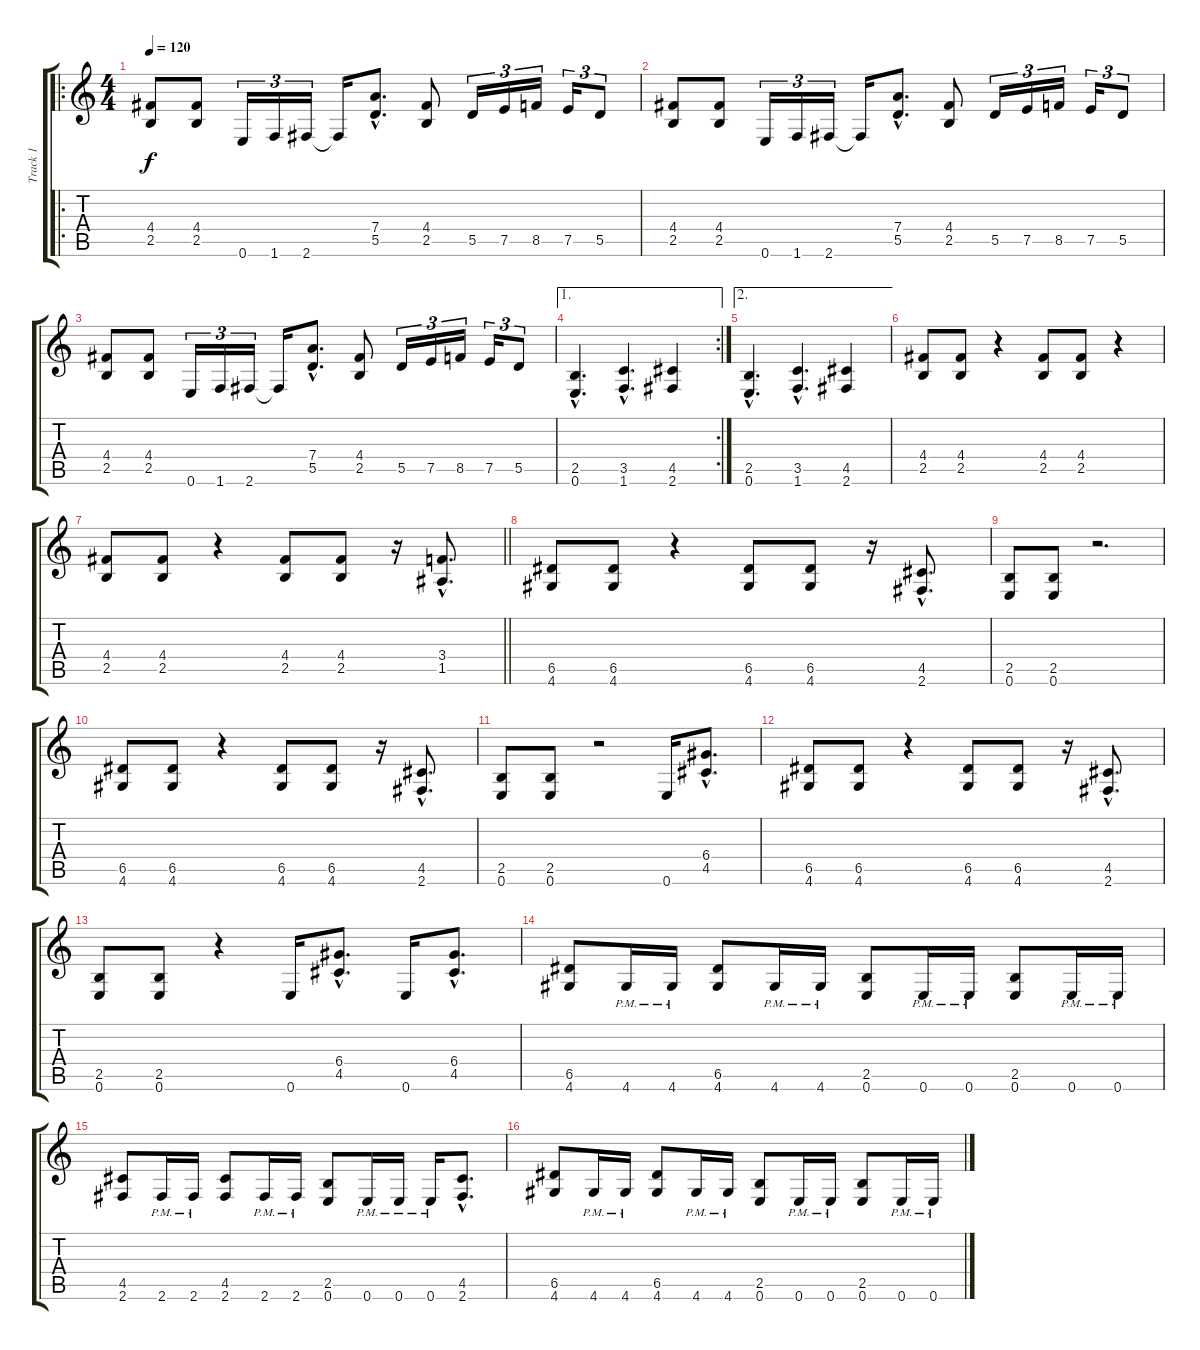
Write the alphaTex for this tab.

\track ("Track 1" "Track 1") {instrument distortionguitar}
\staff {score tabs}
\tuning (E4 B3 G3 D3 A2 E2) {hide}
\ro
\ts (4 4)
\tempo 120
\clef g2
\ks c
(4.4 2.5).8{dy f instrument distortionguitar} (4.4 2.5).8 0.6.16{tu (3 2)} 1.6.16{tu (3 2)} 2.6.16{tu (3 2)} 2.6{t}.16 (7.4{hac} 5.5{hac}).8{d} (4.4 2.5).8 5.5.16{tu (3 2)} 7.5.16{tu (3 2)} 8.5.16{tu (3 2)} 7.5.16{tu (3 2)} 5.5.8{tu (3 2)} |
(4.4 2.5).8 (4.4 2.5).8 0.6.16{tu (3 2)} 1.6.16{tu (3 2)} 2.6.16{tu (3 2)} 2.6{t}.16 (7.4{hac} 5.5{hac}).8{d} (4.4 2.5).8 5.5.16{tu (3 2)} 7.5.16{tu (3 2)} 8.5.16{tu (3 2)} 7.5.16{tu (3 2)} 5.5.8{tu (3 2)} |
(4.4 2.5).8 (4.4 2.5).8 0.6.16{tu (3 2)} 1.6.16{tu (3 2)} 2.6.16{tu (3 2)} 2.6{t}.16 (7.4{hac} 5.5{hac}).8{d} (4.4 2.5).8 5.5.16{tu (3 2)} 7.5.16{tu (3 2)} 8.5.16{tu (3 2)} 7.5.16{tu (3 2)} 5.5.8{tu (3 2)} |
\ae 1
\rc 2
(2.5{hac} 0.6{hac}).4{d} (3.5{hac} 1.6{hac}).4{d} (4.5 2.6).4 |
\ae 2
(2.5{hac} 0.6{hac}).4{d} (3.5{hac} 1.6{hac}).4{d} (4.5 2.6).4 |
(4.4 2.5).8 (4.4 2.5).8 r.4 (4.4 2.5).8 (4.4 2.5).8 r.4 |
\barLineRight lightlight
(4.4 2.5).8 (4.4 2.5).8 r.4 (4.4 2.5).8 (4.4 2.5).8 r.16 (3.4{hac} 1.5{hac}).8{d} |
(6.5 4.6).8 (6.5 4.6).8 r.4 (6.5 4.6).8 (6.5 4.6).8 r.16 (4.5{hac} 2.6{hac}).8{d} |
(2.5 0.6).8 (2.5 0.6).8 r.2{d} |
(6.5 4.6).8 (6.5 4.6).8 r.4 (6.5 4.6).8 (6.5 4.6).8 r.16 (4.5{hac} 2.6{hac}).8{d} |
(2.5 0.6).8 (2.5 0.6).8 r.2 0.6.16 (6.4{hac} 4.5{hac}).8{d} |
(6.5 4.6).8 (6.5 4.6).8 r.4 (6.5 4.6).8 (6.5 4.6).8 r.16 (4.5{hac} 2.6{hac}).8{d} |
(2.5 0.6).8 (2.5 0.6).8 r.4 0.6.16 (6.4{hac} 4.5{hac}).8{d} 0.6.16 (6.4{hac} 4.5{hac}).8{d} |
(6.5 4.6).8 4.6{pm}.16 4.6{pm}.16 (6.5 4.6).8 4.6{pm}.16 4.6{pm}.16 (2.5 0.6).8 0.6{pm}.16 0.6{pm}.16 (2.5 0.6).8 0.6{pm}.16 0.6{pm}.16 |
(4.5 2.6).8 2.6{pm}.16 2.6{pm}.16 (4.5 2.6).8 2.6{pm}.16 2.6{pm}.16 (2.5 0.6).8 0.6{pm}.16 0.6{pm}.16 0.6{pm}.16 (4.5{hac} 2.6{hac}).8{d} |
(6.5 4.6).8 4.6{pm}.16 4.6{pm}.16 (6.5 4.6).8 4.6{pm}.16 4.6{pm}.16 (2.5 0.6).8 0.6{pm}.16 0.6{pm}.16 (2.5 0.6).8 0.6{pm}.16 0.6{pm}.16
